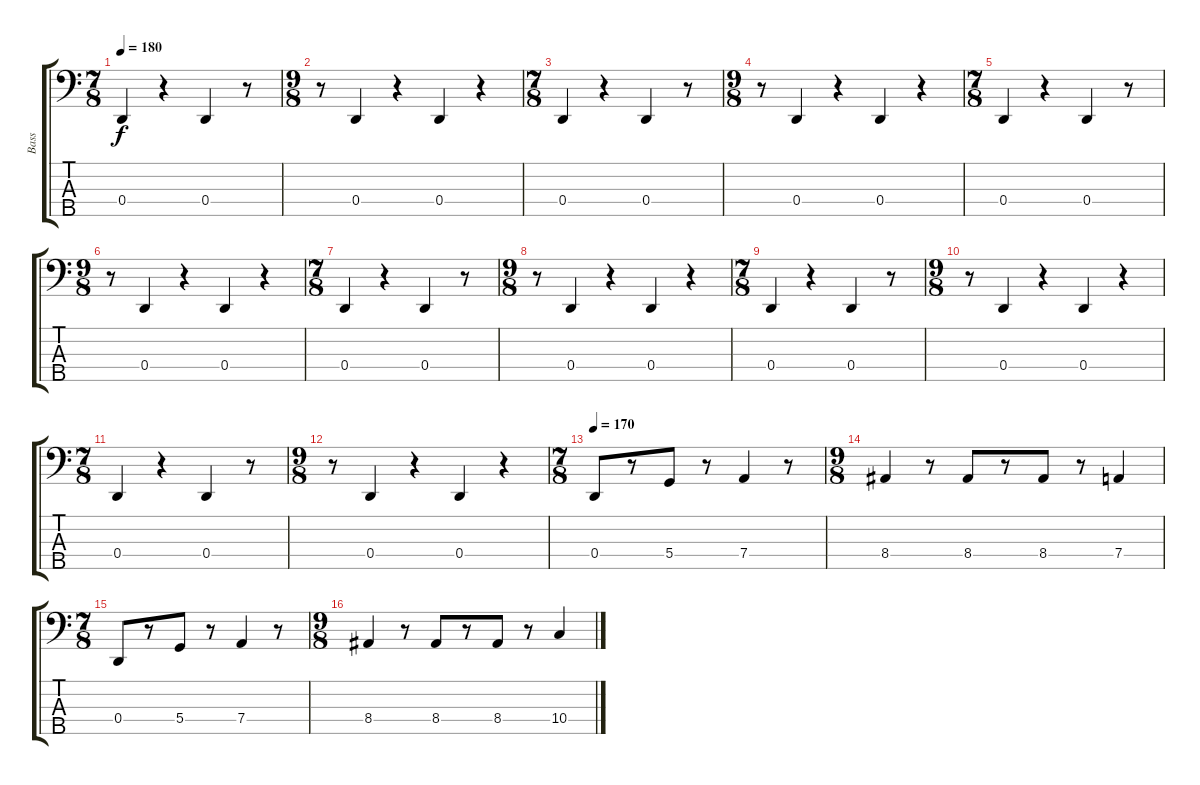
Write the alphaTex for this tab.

\track ("Bass" "Bass") {instrument electricbassfinger}
\staff {score tabs}
\tuning (F2 C2 G1 D1 A0) {hide}
\ts (7 8)
\tempo 180
\clef f4
\ks c
0.4.4{dy f instrument electricbassfinger} r.4 0.4.4 r.8 |
\ts (9 8)
r.8 0.4.4 r.4 0.4.4 r.4 |
\ts (7 8)
0.4.4 r.4 0.4.4 r.8 |
\ts (9 8)
r.8 0.4.4 r.4 0.4.4 r.4 |
\ts (7 8)
0.4.4 r.4 0.4.4 r.8 |
\ts (9 8)
r.8 0.4.4 r.4 0.4.4 r.4 |
\ts (7 8)
0.4.4 r.4 0.4.4 r.8 |
\ts (9 8)
r.8 0.4.4 r.4 0.4.4 r.4 |
\ts (7 8)
0.4.4 r.4 0.4.4 r.8 |
\ts (9 8)
r.8 0.4.4 r.4 0.4.4 r.4 |
\ts (7 8)
0.4.4 r.4 0.4.4 r.8 |
\ts (9 8)
r.8 0.4.4 r.4 0.4.4 r.4 |
\ts (7 8)
\tempo 170
0.4.8 r.8 5.4.8 r.8 7.4.4 r.8 |
\ts (9 8)
8.4.4 r.8 8.4.8 r.8 8.4.8 r.8 7.4.4 |
\ts (7 8)
0.4.8 r.8 5.4.8 r.8 7.4.4 r.8 |
\ts (9 8)
8.4.4 r.8 8.4.8 r.8 8.4.8 r.8 10.4.4
